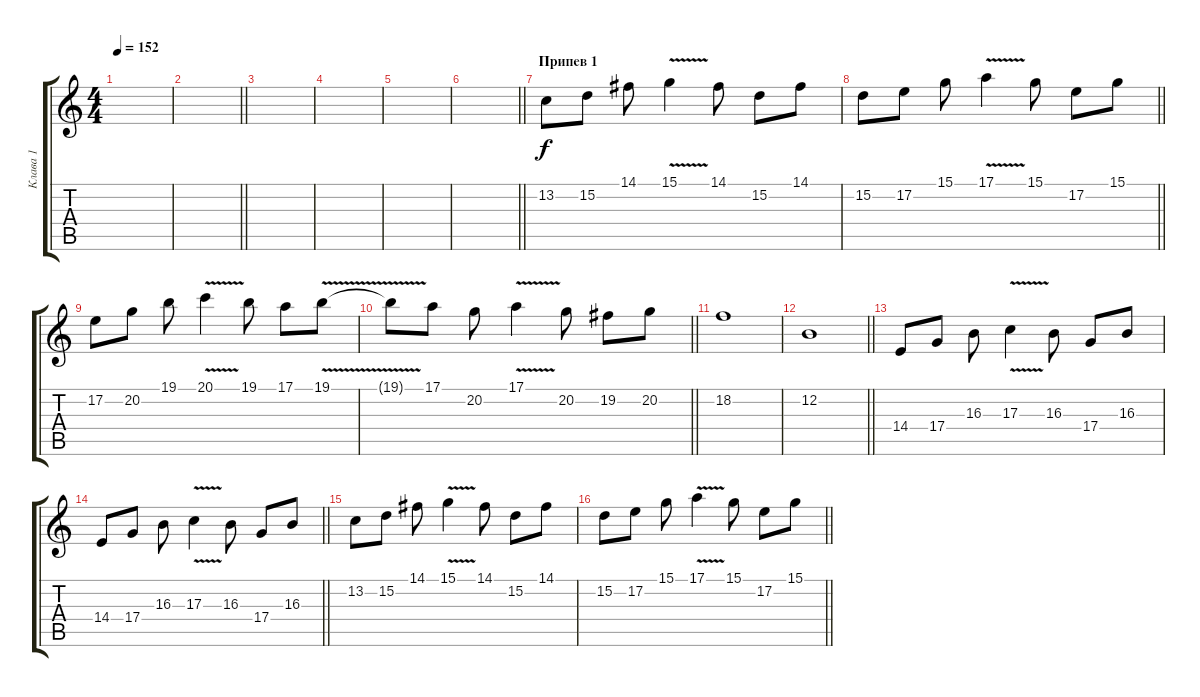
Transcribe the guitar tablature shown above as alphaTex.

\track ("Клава 1" "Клава 1") {instrument lead2sawtooth}
\staff {score tabs}
\tuning (E4 B3 G3 D3 A2 E2) {hide}
\ts (4 4)
\tempo 152
\clef g2
\ks c
|
\barLineRight lightlight
|
|
|
|
\barLineRight lightlight
|
\section ("" "Припев 1")
13.2.8 15.2.8 14.1.8 15.1{v}.4 14.1.8 15.2.8 14.1.8 |
\barLineRight lightlight
15.2.8 17.2.8 15.1.8 17.1{v}.4 15.1.8 17.2.8 15.1.8 |
17.2.8 20.2.8 19.1.8 20.1{v}.4 19.1.8 17.1.8 19.1{v}.8 |
\barLineRight lightlight
19.1{t}.8 17.1.8 20.2.8 17.1{v}.4 20.2.8 19.2.8 20.2.8 |
18.2.1 |
\barLineRight lightlight
12.2.1 |
14.4.8 17.4.8 16.3.8 17.3{v}.4 16.3.8 17.4.8 16.3.8 |
\barLineRight lightlight
14.4.8 17.4.8 16.3.8 17.3{v}.4 16.3.8 17.4.8 16.3.8 |
13.2.8 15.2.8 14.1.8 15.1{v}.4 14.1.8 15.2.8 14.1.8 |
\barLineRight lightlight
15.2.8 17.2.8 15.1.8 17.1{v}.4 15.1.8 17.2.8 15.1.8
